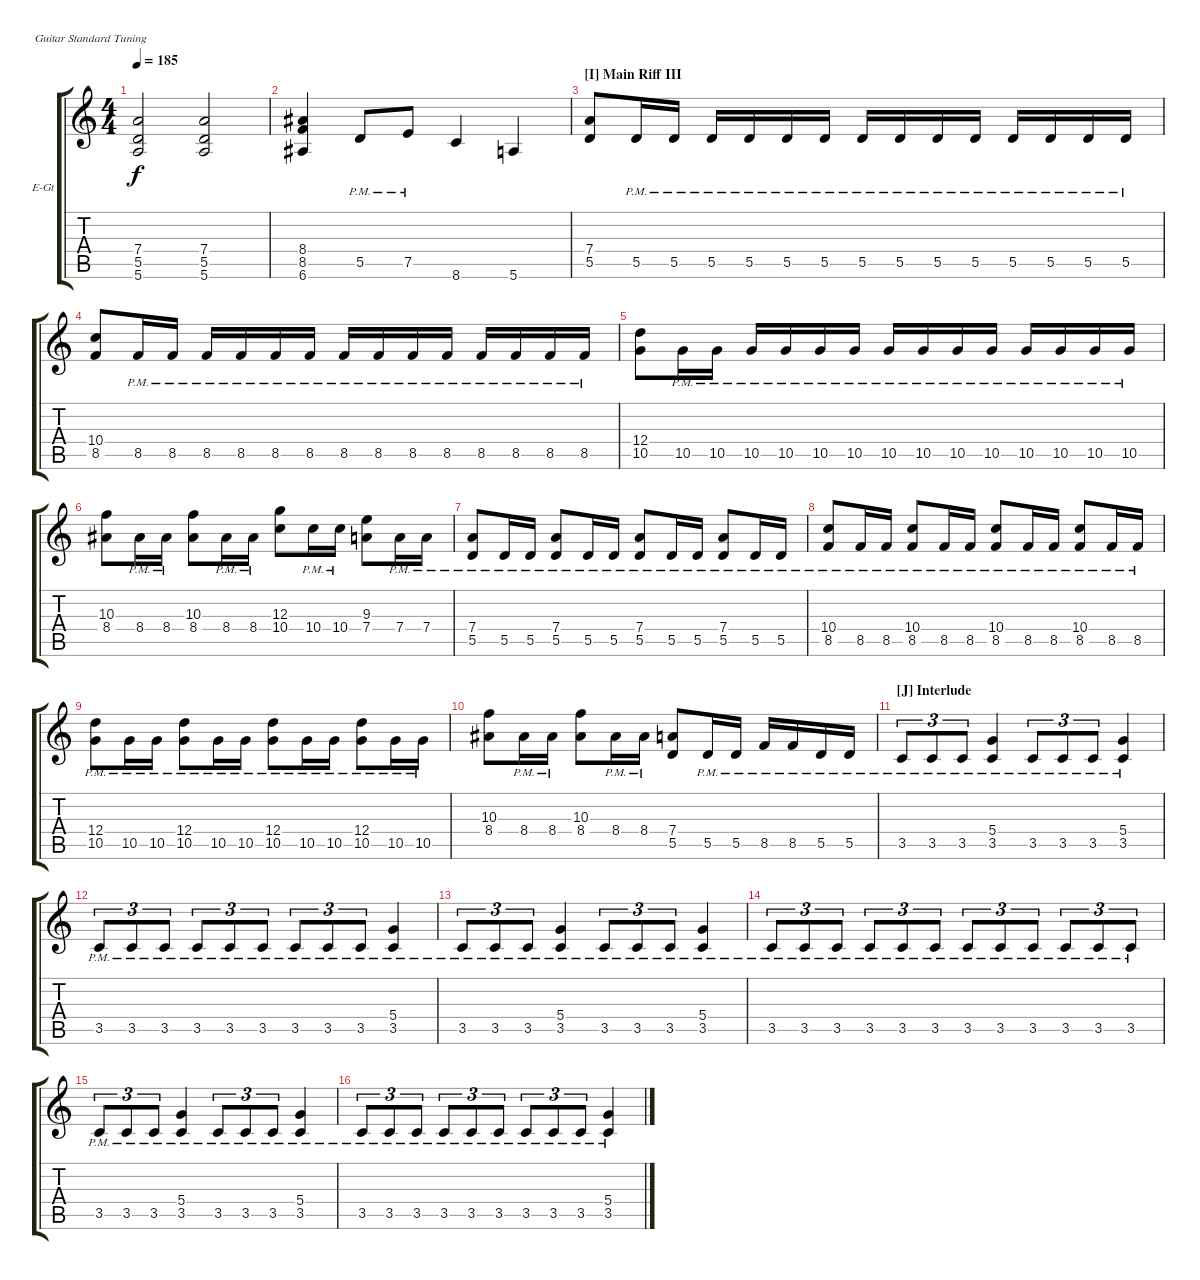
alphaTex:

\defaultSystemsLayout 4
\bracketExtendMode groupsimilarinstruments
\firstSystemTrackNameOrientation horizontal
\otherSystemsTrackNameOrientation horizontal
\track ("Standard Tuning Arr." "E-Gt") {mute instrument electricguitarclean}
\staff {score tabs}
\tuning (E4 B3 G3 D3 A2 E2)
\ts (4 4)
\tempo 185
\clef g2
\scale
0.333333
\ks c
(5.5 7.4 5.6).2{dy f} (5.5 7.4 5.6).2 |
\scale
0.333333 (6.6 8.5 8.4).4 5.5{pm}.8 7.5{pm}.8 8.6.4 5.6.4 |
\section ("I" "Main Riff III")
\scale
0.333333 (5.5 7.4).8 5.5{pm}.16 5.5{pm}.16 5.5{pm}.16 5.5{pm}.16 5.5{pm}.16 5.5{pm}.16 5.5{pm}.16 5.5{pm}.16 5.5{pm}.16 5.5{pm}.16 5.5{pm}.16 5.5{pm}.16 5.5{pm}.16 5.5{pm}.16 |
\scale
0.333333 (8.5 10.4).8 8.5{pm}.16 8.5{pm}.16 8.5{pm}.16 8.5{pm}.16 8.5{pm}.16 8.5{pm}.16 8.5{pm}.16 8.5{pm}.16 8.5{pm}.16 8.5{pm}.16 8.5{pm}.16 8.5{pm}.16 8.5{pm}.16 8.5{pm}.16 |
\scale
0.333333 (12.4 10.5).8 10.5{pm}.16 10.5{pm}.16 10.5{pm}.16 10.5{pm}.16 10.5{pm}.16 10.5{pm}.16 10.5{pm}.16 10.5{pm}.16 10.5{pm}.16 10.5{pm}.16 10.5{pm}.16 10.5{pm}.16 10.5{pm}.16 10.5{pm}.16 |
\scale
0.333333 (8.4 10.3).8 8.4{pm}.16 8.4{pm}.16 (8.4 10.3).8 8.4{pm}.16 8.4{pm}.16 (12.3 10.4).8 10.4{pm}.16 10.4{pm}.16 (7.4 9.3).8 7.4{pm}.16 7.4{pm}.16 |
\scale
0.333333 (5.5{pm} 7.4{pm}).8 5.5{pm}.16 5.5{pm}.16 (5.5{pm} 7.4{pm}).8 5.5{pm}.16 5.5{pm}.16 (5.5{pm} 7.4{pm}).8 5.5{pm}.16 5.5{pm}.16 (5.5{pm} 7.4{pm}).8 5.5{pm}.16 5.5{pm}.16 |
\scale
0.333333 (8.5{pm} 10.4{pm}).8 8.5{pm}.16 8.5{pm}.16 (8.5{pm} 10.4{pm}).8 8.5{pm}.16 8.5{pm}.16 (8.5{pm} 10.4{pm}).8 8.5{pm}.16 8.5{pm}.16 (8.5{pm} 10.4{pm}).8 8.5{pm}.16 8.5{pm}.16 |
\scale
0.333333 (12.4{pm} 10.5{pm}).8 10.5{pm}.16 10.5{pm}.16 (12.4{pm} 10.5{pm}).8 10.5{pm}.16 10.5{pm}.16 (12.4{pm} 10.5{pm}).8 10.5{pm}.16 10.5{pm}.16 (12.4{pm} 10.5{pm}).8 10.5{pm}.16 10.5{pm}.16 |
\scale
0.333333 (8.4 10.3).8 8.4{pm}.16 8.4{pm}.16 (8.4 10.3).8 8.4{pm}.16 8.4{pm}.16 (7.4 5.5).8 5.5{pm}.16 5.5{pm}.16 8.5{pm}.16 8.5{pm}.16 5.5{pm}.16 5.5{pm}.16 |
\section ("J" "Interlude")
\scale
0.333333 3.5{pm}.8{tu (3 2)} 3.5{pm}.8{tu (3 2)} 3.5{pm}.8{tu (3 2)} (3.5{pm} 5.4{pm}).4 3.5{pm}.8{tu (3 2)} 3.5{pm}.8{tu (3 2)} 3.5{pm}.8{tu (3 2)} (3.5{pm} 5.4{pm}).4 |
\scale
0.333333 3.5{pm}.8{tu (3 2)} 3.5{pm}.8{tu (3 2)} 3.5{pm}.8{tu (3 2)} 3.5{pm}.8{tu (3 2)} 3.5{pm}.8{tu (3 2)} 3.5{pm}.8{tu (3 2)} 3.5{pm}.8{tu (3 2)} 3.5{pm}.8{tu (3 2)} 3.5{pm}.8{tu (3 2)} (3.5{pm} 5.4{pm}).4 |
\scale
0.333333 3.5{pm}.8{tu (3 2)} 3.5{pm}.8{tu (3 2)} 3.5{pm}.8{tu (3 2)} (3.5{pm} 5.4{pm}).4 3.5{pm}.8{tu (3 2)} 3.5{pm}.8{tu (3 2)} 3.5{pm}.8{tu (3 2)} (3.5{pm} 5.4{pm}).4 |
\scale
0.333333 3.5{pm}.8{tu (3 2)} 3.5{pm}.8{tu (3 2)} 3.5{pm}.8{tu (3 2)} 3.5{pm}.8{tu (3 2)} 3.5{pm}.8{tu (3 2)} 3.5{pm}.8{tu (3 2)} 3.5{pm}.8{tu (3 2)} 3.5{pm}.8{tu (3 2)} 3.5{pm}.8{tu (3 2)} 3.5{pm}.8{tu (3 2)} 3.5{pm}.8{tu (3 2)} 3.5{pm}.8{tu (3 2)} |
\scale
0.333333 3.5{pm}.8{tu (3 2)} 3.5{pm}.8{tu (3 2)} 3.5{pm}.8{tu (3 2)} (3.5{pm} 5.4{pm}).4 3.5{pm}.8{tu (3 2)} 3.5{pm}.8{tu (3 2)} 3.5{pm}.8{tu (3 2)} (3.5{pm} 5.4{pm}).4 |
\scale
0.333333 3.5{pm}.8{tu (3 2)} 3.5{pm}.8{tu (3 2)} 3.5{pm}.8{tu (3 2)} 3.5{pm}.8{tu (3 2)} 3.5{pm}.8{tu (3 2)} 3.5{pm}.8{tu (3 2)} 3.5{pm}.8{tu (3 2)} 3.5{pm}.8{tu (3 2)} 3.5{pm}.8{tu (3 2)} (3.5{pm} 5.4{pm}).4
